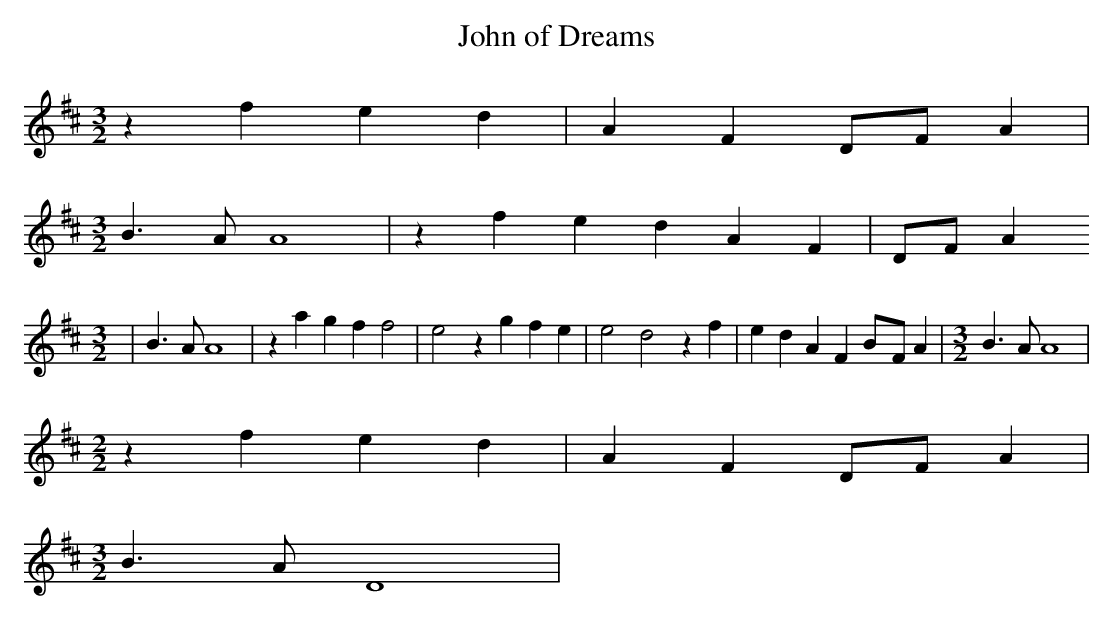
X:1
T:John of Dreams
M:3/2
L:1/4
K:D
 z f e d| A FD/2-F/2 A|
M:3/2
 B3/2 A/2 A4| z f e d A F|D/2-F/2 A
M:3/2
| B3/2 A/2 A4| z a g f f2| e2 z g f e| e2 d2 z f| e d A FB/2-F/2 A|\
M:3/2
 B3/2 A/2 A4|
M:2/2
 z f e d| A FD/2-F/2 A|
M:3/2
 B3/2 A/2 D4|
